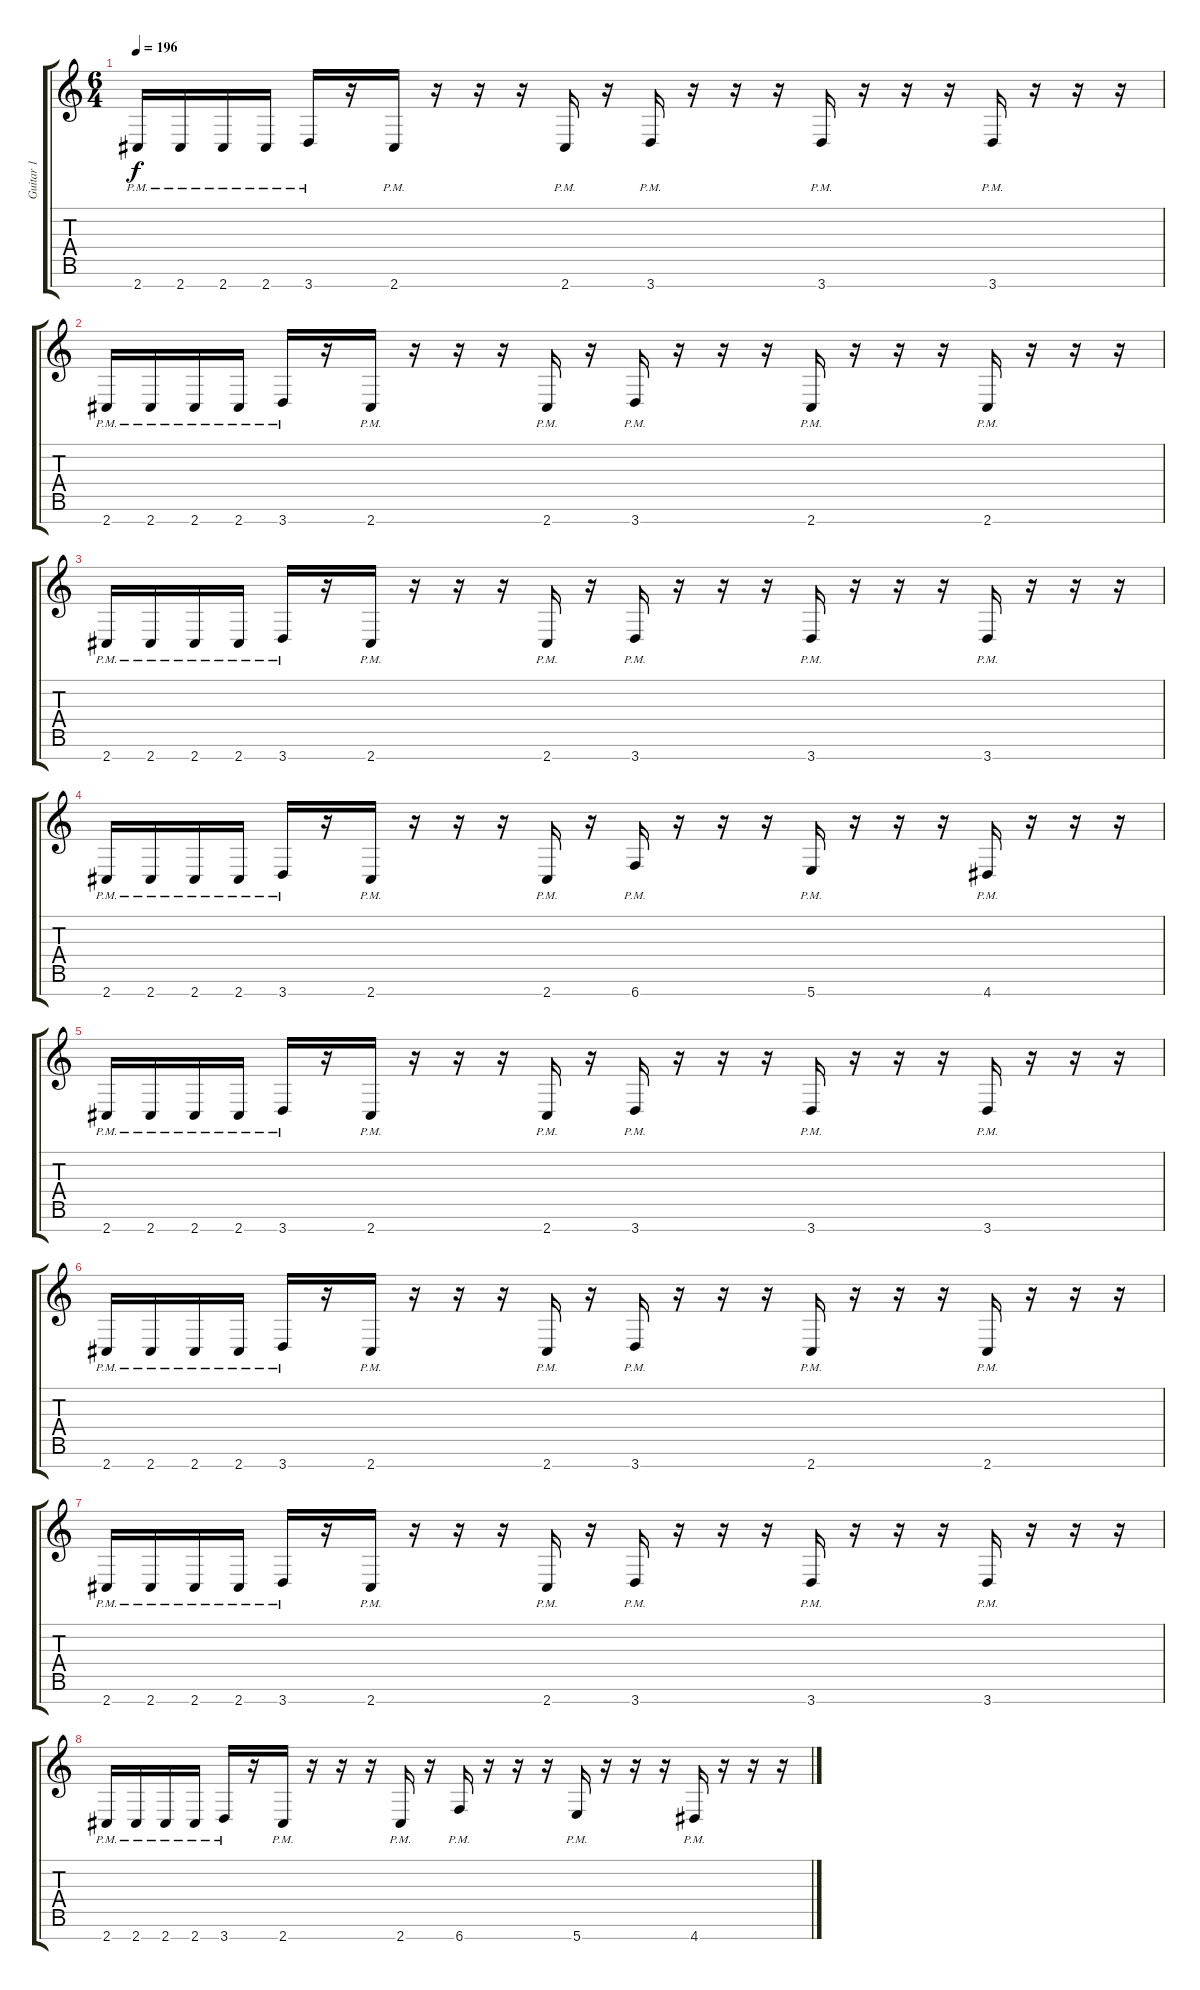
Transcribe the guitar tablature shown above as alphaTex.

\track ("Guitar 1" "Guitar 1") {instrument overdrivenguitar}
\staff {score tabs}
\tuning (E4 B3 G3 D3 A2 E2 B1) {hide}
\ts (6 4)
\tempo 196
\clef g2
\ks c
2.7{pm}.16{dy f} 2.7{pm}.16 2.7{pm}.16 2.7{pm}.16 3.7{pm}.16 r.16 2.7{pm}.16 r.16 r.16 r.16 2.7{pm}.16 r.16 3.7{pm}.16 r.16 r.16 r.16 3.7{pm}.16 r.16 r.16 r.16 3.7{pm}.16 r.16 r.16 r.16 |
2.7{pm}.16 2.7{pm}.16 2.7{pm}.16 2.7{pm}.16 3.7{pm}.16 r.16 2.7{pm}.16 r.16 r.16 r.16 2.7{pm}.16 r.16 3.7{pm}.16 r.16 r.16 r.16 2.7{pm}.16 r.16 r.16 r.16 2.7{pm}.16 r.16 r.16 r.16 |
2.7{pm}.16 2.7{pm}.16 2.7{pm}.16 2.7{pm}.16 3.7{pm}.16 r.16 2.7{pm}.16 r.16 r.16 r.16 2.7{pm}.16 r.16 3.7{pm}.16 r.16 r.16 r.16 3.7{pm}.16 r.16 r.16 r.16 3.7{pm}.16 r.16 r.16 r.16 |
2.7{pm}.16 2.7{pm}.16 2.7{pm}.16 2.7{pm}.16 3.7{pm}.16 r.16 2.7{pm}.16 r.16 r.16 r.16 2.7{pm}.16 r.16 6.7{pm}.16 r.16 r.16 r.16 5.7{pm}.16 r.16 r.16 r.16 4.7{pm}.16 r.16 r.16 r.16 |
2.7{pm}.16 2.7{pm}.16 2.7{pm}.16 2.7{pm}.16 3.7{pm}.16 r.16 2.7{pm}.16 r.16 r.16 r.16 2.7{pm}.16 r.16 3.7{pm}.16 r.16 r.16 r.16 3.7{pm}.16 r.16 r.16 r.16 3.7{pm}.16 r.16 r.16 r.16 |
2.7{pm}.16 2.7{pm}.16 2.7{pm}.16 2.7{pm}.16 3.7{pm}.16 r.16 2.7{pm}.16 r.16 r.16 r.16 2.7{pm}.16 r.16 3.7{pm}.16 r.16 r.16 r.16 2.7{pm}.16 r.16 r.16 r.16 2.7{pm}.16 r.16 r.16 r.16 |
2.7{pm}.16 2.7{pm}.16 2.7{pm}.16 2.7{pm}.16 3.7{pm}.16 r.16 2.7{pm}.16 r.16 r.16 r.16 2.7{pm}.16 r.16 3.7{pm}.16 r.16 r.16 r.16 3.7{pm}.16 r.16 r.16 r.16 3.7{pm}.16 r.16 r.16 r.16 |
2.7{pm}.16 2.7{pm}.16 2.7{pm}.16 2.7{pm}.16 3.7{pm}.16 r.16 2.7{pm}.16 r.16 r.16 r.16 2.7{pm}.16 r.16 6.7{pm}.16 r.16 r.16 r.16 5.7{pm}.16 r.16 r.16 r.16 4.7{pm}.16 r.16 r.16 r.16
